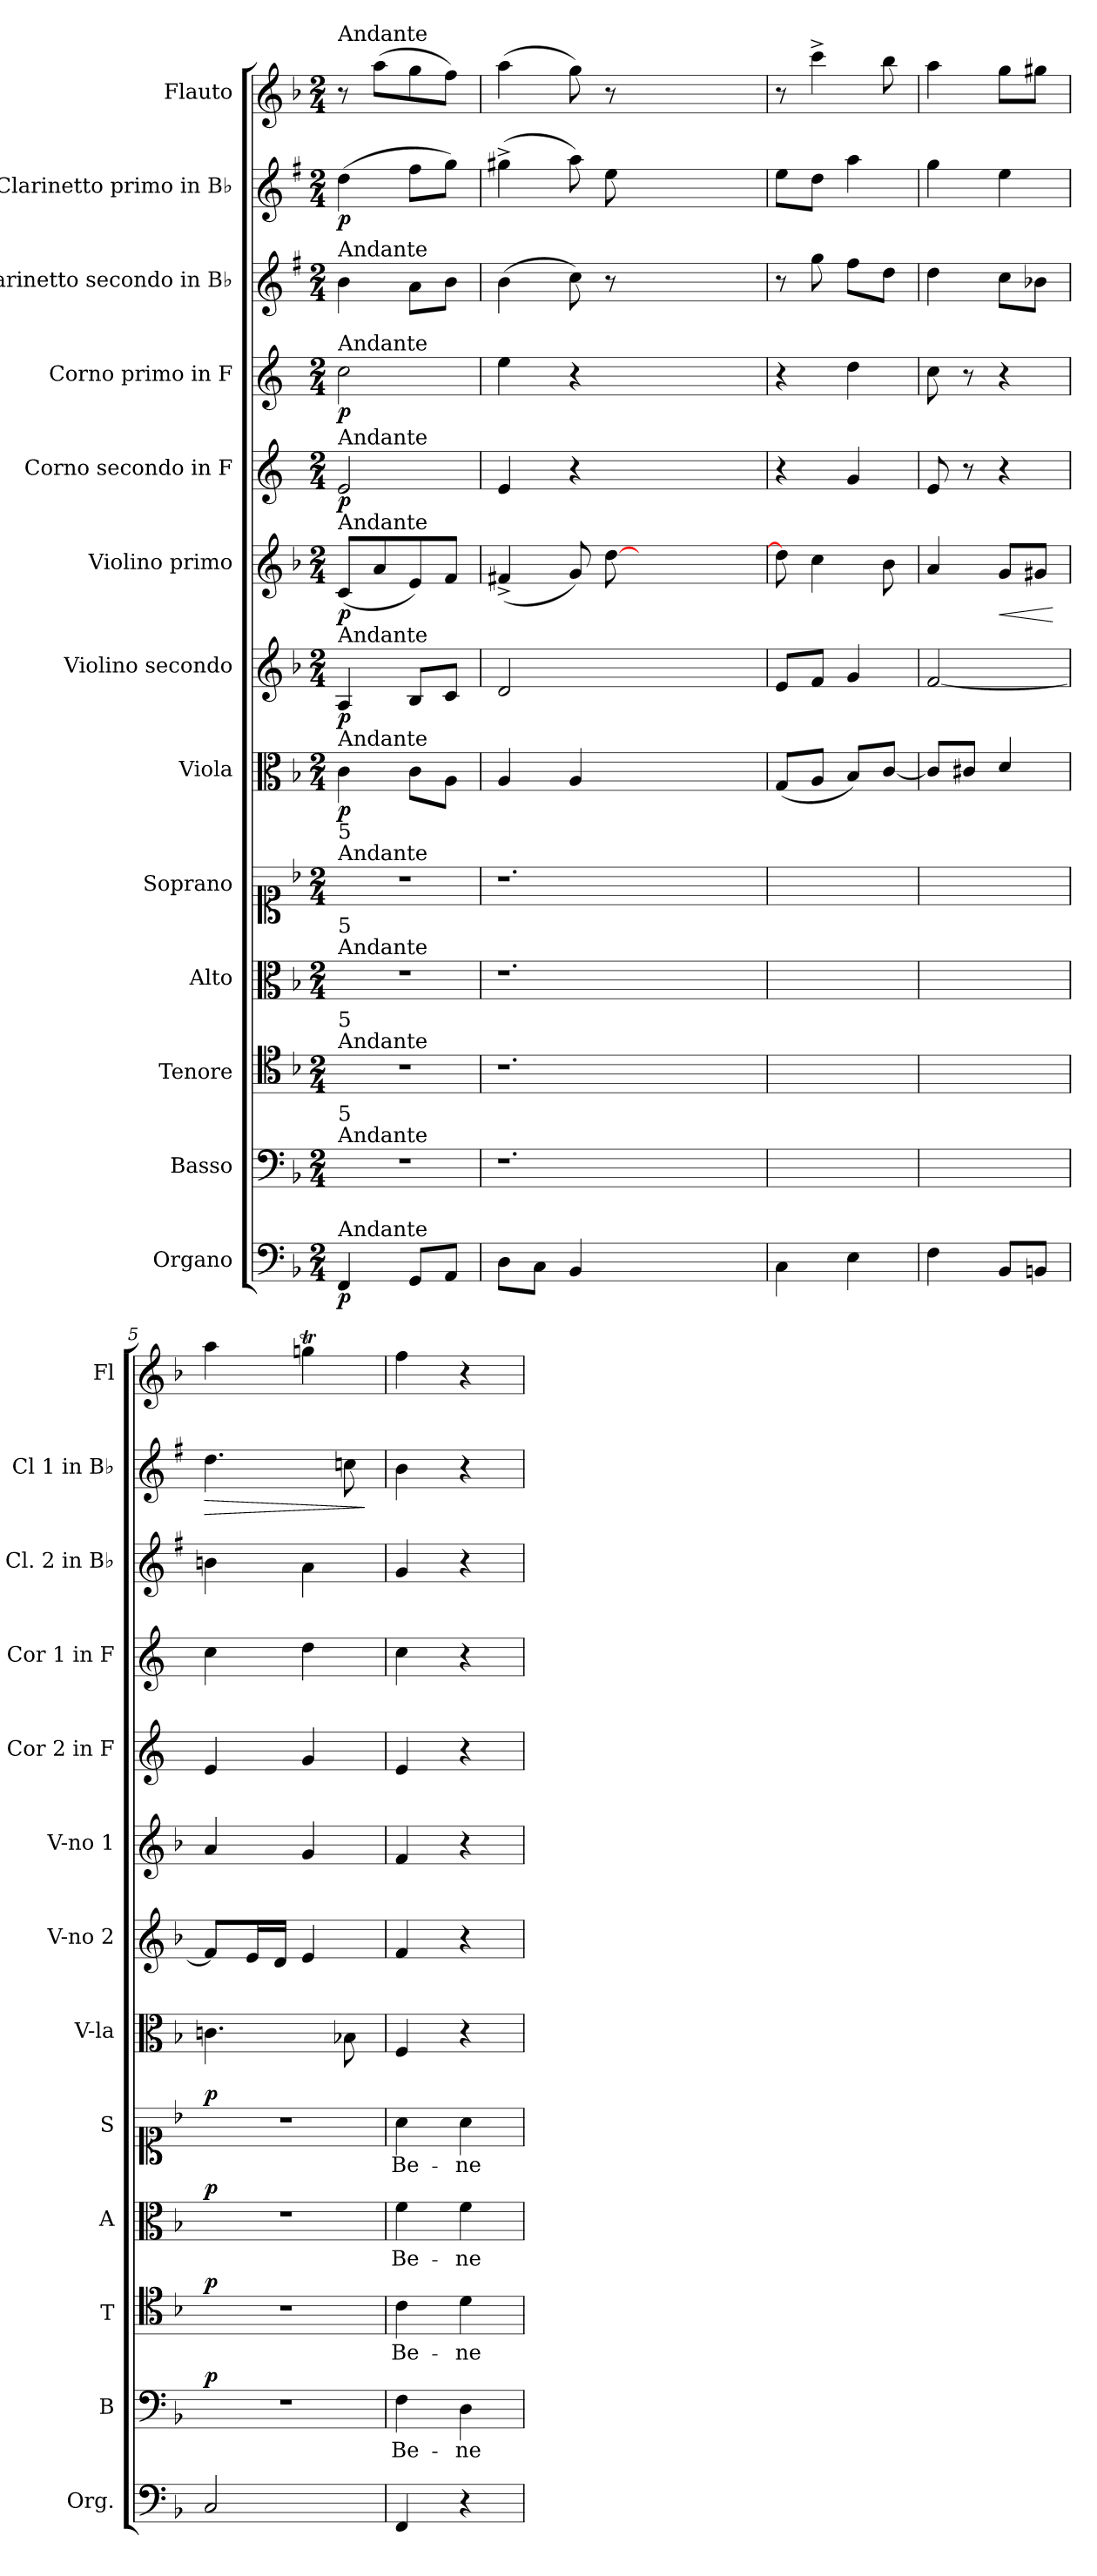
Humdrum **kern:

**kern	**dynam	**kern	**text	**dynam	**kern	**text	**dynam	**kern	**text	**dynam	**kern	**text	**dynam	**kern	**dynam	**kern	**dynam	**kern	**dynam	**kern	**dynam	**kern	**dynam	**kern	**kern	**dynam	**kern
*part13	*part13	*part12	*part12	*part12	*part11	*part11	*part11	*part10	*part10	*part10	*part9	*part9	*part9	*part8	*part8	*part7	*part7	*part6	*part6	*part5	*part5	*part4	*part4	*part3	*part2	*part2	*part1
*staff13	*staff13	*staff12	*staff12	*staff12	*staff11	*staff11	*staff11	*staff10	*staff10	*staff10	*staff9	*staff9	*staff9	*staff8	*staff8	*staff7	*staff7	*staff6	*staff6	*staff5	*staff5	*staff4	*staff4	*staff3	*staff2	*staff2	*staff1
*I"Organo	*	*I"Basso	*	*	*I"Tenore	*	*	*I"Alto	*	*	*I"Soprano	*	*	*I"Viola	*	*I"Violino secondo	*	*I"Violino primo	*	*I"Corno secondo in F	*	*I"Corno primo in F	*	*I"Clarinetto secondo in B♭	*I"Clarinetto primo in B♭	*	*I"Flauto
*I'Org.	*	*I'B	*	*	*I'T	*	*	*I'A	*	*	*I'S	*	*	*I'V-la	*	*I'V-no 2	*	*I'V-no 1	*	*I'Cor 2 in F	*	*I'Cor 1 in F	*	*I'Cl. 2 in B♭	*I'Cl 1 in B♭	*	*I'Fl
*clefF4	*	*clefF4	*	*	*clefC4	*	*	*clefC3	*	*	*clefC1	*	*	*clefC3	*	*clefG2	*	*clefG2	*	*clefG2	*	*clefG2	*	*clefG2	*clefG2	*	*clefG2
*	*	*	*	*	*	*	*	*	*	*	*	*	*	*	*	*	*	*	*	*ITrd4c7	*	*ITrd4c7	*	*ITrd1c2	*ITrd1c2	*	*
*k[b-]	*	*k[b-]	*	*	*k[b-]	*	*	*k[b-]	*	*	*k[b-]	*	*	*k[b-]	*	*k[b-]	*	*k[b-]	*	*k[b-]	*	*k[b-]	*	*k[b-]	*k[b-]	*	*k[b-]
*M2/4	*	*M2/4	*	*	*M2/4	*	*	*M2/4	*	*	*M2/4	*	*	*M2/4	*	*M2/4	*	*M2/4	*	*M2/4	*	*M2/4	*	*M2/4	*M2/4	*	*M2/4
=1	=1	=1	=1	=1	=1	=1	=1	=1	=1	=1	=1	=1	=1	=1	=1	=1	=1	=1	=1	=1	=1	=1	=1	=1	=1	=1	=1
!	!	!	!	!	!	!	!	!	!	!	!	!	!	!	!	!	!	!	!	!	!	!	!	!	!	!	!LO:TX:a:t=Andante
!	!	!	!	!	!	!	!	!	!	!	!	!	!	!	!	!	!	!	!	!	!	!	!	!LO:TX:a:t=Andante	!	!	!
!	!	!	!	!	!	!	!	!	!	!	!	!	!	!	!	!	!	!	!	!	!	!LO:TX:a:t=Andante	!	!	!	!	!
!	!	!	!	!	!	!	!	!	!	!	!	!	!	!	!	!	!	!	!	!LO:TX:a:t=Andante	!	!	!	!	!	!	!
!	!	!	!	!	!	!	!	!	!	!	!	!	!	!	!	!	!	!LO:TX:a:t=Andante	!	!	!	!	!	!	!	!	!
!	!	!	!	!	!	!	!	!	!	!	!	!	!	!	!	!LO:TX:a:t=Andante	!	!	!	!	!	!	!	!	!	!	!
!	!	!	!	!	!	!	!	!	!	!	!	!	!	!LO:TX:a:t=Andante	!	!	!	!	!	!	!	!	!	!	!	!	!
!	!	!	!	!	!	!	!	!	!	!	!LO:TX:a:t=Andante	!	!	!	!	!	!	!	!	!	!	!	!	!	!	!	!
!	!	!	!	!	!	!	!	!	!	!	!LO:TX:a:t=5	!	!	!	!	!	!	!	!	!	!	!	!	!	!	!	!
!	!	!	!	!	!	!	!	!LO:TX:a:t=Andante	!	!	!	!	!	!	!	!	!	!	!	!	!	!	!	!	!	!	!
!	!	!	!	!	!	!	!	!LO:TX:a:t=5	!	!	!	!	!	!	!	!	!	!	!	!	!	!	!	!	!	!	!
!	!	!	!	!	!LO:TX:a:t=Andante	!	!	!	!	!	!	!	!	!	!	!	!	!	!	!	!	!	!	!	!	!	!
!	!	!	!	!	!LO:TX:a:t=5	!	!	!	!	!	!	!	!	!	!	!	!	!	!	!	!	!	!	!	!	!	!
!	!	!LO:TX:a:t=Andante	!	!	!	!	!	!	!	!	!	!	!	!	!	!	!	!	!	!	!	!	!	!	!	!	!
!	!	!LO:TX:a:t=5	!	!	!	!	!	!	!	!	!	!	!	!	!	!	!	!	!	!	!	!	!	!	!	!	!
!LO:TX:a:t=Andante	!	!	!	!	!	!	!	!	!	!	!	!	!	!	!	!	!	!	!	!	!	!	!	!	!	!	!
!	!LO:DY:b	!	!	!	!	!	!	!	!	!	!	!	!	!	!LO:DY:b	!	!LO:DY:b	!	!LO:DY:b	!	!LO:DY:b	!	!LO:DY:b	!	!	!LO:DY:b	!
4FF/	p	2r	.	.	2r	.	.	2r	.	.	2r	.	.	4c\	p	4A/	p	(8c/L	p	2A/	p	2f\	p	4a\	(4cc\	p	8r
.	.	.	.	.	.	.	.	.	.	.	.	.	.	.	.	.	.	8a/	.	.	.	.	.	.	.	.	(8aa\L
8GG/L	.	.	.	.	.	.	.	.	.	.	.	.	.	8c\L	.	8B-/L	.	8e/)	.	.	.	.	.	8g\L	8ee\L	.	8gg\
8AA/J	.	.	.	.	.	.	.	.	.	.	.	.	.	8A\J	.	8c/J	.	8f/J	.	.	.	.	.	8a\J	8ff\J)	.	8ff\J)
=2	=2	=2	=2	=2	=2	=2	=2	=2	=2	=2	=2	=2	=2	=2	=2	=2	=2	=2	=2	=2	=2	=2	=2	=2	=2	=2	=2
8D\L	.	1.r	.	.	1.r	.	.	1.r	.	.	1.r	.	.	4A/	.	2d/	.	(4f#X^>/	.	4A/	.	4a\	.	(4a\	(4ff#X^<\	.	(4aa\
8C\J	.	.	.	.	.	.	.	.	.	.	.	.	.	.	.	.	.	.	.	.	.	.	.	.	.	.	.
4BB-/	.	.	.	.	.	.	.	.	.	.	.	.	.	4A/	.	.	.	8g/)	.	4r	.	4r	.	8b-\)	8gg\)	.	8gg\)
.	.	.	.	.	.	.	.	.	.	.	.	.	.	.	.	.	.	[8dd\	.	.	.	.	.	8r	8dd\	.	8r
1ryy	.	.	.	.	.	.	.	.	.	.	.	.	.	1ryy	.	1ryy	.	1ryy	.	1ryy	.	1ryy	.	1ryy	1ryy	.	1ryy
=3	=3	=3	=3	=3	=3	=3	=3	=3	=3	=3	=3	=3	=3	=3	=3	=3	=3	=3	=3	=3	=3	=3	=3	=3	=3	=3	=3
4C\	.	2ryy	.	.	2ryy	.	.	2ryy	.	.	2ryy	.	.	(8G/L	.	8e/L	.	8dd\]	.	4r	.	4r	.	8r	8dd\L	.	8r
.	.	.	.	.	.	.	.	.	.	.	.	.	.	8A/J	.	8f/J	.	4cc\	.	.	.	.	.	8ff\	8cc\J	.	4ccc^\
4E\	.	.	.	.	.	.	.	.	.	.	.	.	.	8B-/L)	.	4g/	.	.	.	4c/	.	4g\	.	8ee\L	4gg\	.	.
.	.	.	.	.	.	.	.	.	.	.	.	.	.	[8c/J	.	.	.	8b-\	.	.	.	.	.	8cc\J	.	.	8bb-\
=4	=4	=4	=4	=4	=4	=4	=4	=4	=4	=4	=4	=4	=4	=4	=4	=4	=4	=4	=4	=4	=4	=4	=4	=4	=4	=4	=4
4F\	.	2ryy	.	.	2ryy	.	.	2ryy	.	.	2ryy	.	.	8c/L]	.	[2f/	.	4a/	.	8A/	.	8f\	.	4cc\	4ff\	.	4aa\
.	.	.	.	.	.	.	.	.	.	.	.	.	.	8c#X/J	.	.	.	.	.	8r	.	8r	.	.	.	.	.
!	!	!	!	!	!	!	!	!	!	!	!	!	!	!	!	!	!	!	!LO:HP:b	!	!	!	!	!	!	!	!
8BB-/L	.	.	.	.	.	.	.	.	.	.	.	.	.	4d/	.	.	.	8g/L	<	4r	.	4r	.	8b-\L	4dd\	.	8gg\L
8BBn/J	.	.	.	.	.	.	.	.	.	.	.	.	.	.	.	.	.	8g#X/J	.	.	.	.	.	8a-X\J	.	.	8gg#X\J
.	.	.	.	.	.	.	.	.	.	.	.	.	.	.	.	.	.	.	[	.	.	.	.	.	.	.	.
=5	=5	=5	=5	=5	=5	=5	=5	=5	=5	=5	=5	=5	=5	=5	=5	=5	=5	=5	=5	=5	=5	=5	=5	=5	=5	=5	=5
!	!	!	!	!LO:DY:b	!	!	!LO:DY:b	!	!	!LO:DY:b	!	!	!LO:DY:b	!	!	!	!	!	!	!	!	!	!	!	!	!LO:HP:b	!
2C/	.	2r	.	p	2r	.	p	2r	.	p	2r	.	p	4.cn\	.	8f/L]	.	4a/	.	4A/	.	4f\	.	4an\	4.cc\	>	4aa\
.	.	.	.	.	.	.	.	.	.	.	.	.	.	.	.	16e/L	.	.	.	.	.	.	.	.	.	.	.
.	.	.	.	.	.	.	.	.	.	.	.	.	.	.	.	16d/JJ	.	.	.	.	.	.	.	.	.	.	.
.	.	.	.	.	.	.	.	.	.	.	.	.	.	.	.	4e/	.	4g/	.	4c/	.	4g\	.	4g\	.	.	4ggnT\
.	.	.	.	.	.	.	.	.	.	.	.	.	.	8B-X\	.	.	.	.	.	.	.	.	.	.	8b-X\	.	.
.	.	.	.	.	.	.	.	.	.	.	.	.	.	.	.	.	.	.	.	.	.	.	.	.	.	]	.
=6	=6	=6	=6	=6	=6	=6	=6	=6	=6	=6	=6	=6	=6	=6	=6	=6	=6	=6	=6	=6	=6	=6	=6	=6	=6	=6	=6
4FF/	.	4F\	Be-	.	4c\	Be-	.	4f\	Be-	.	4a\	Be-	.	4F/	.	4f/	.	4f/	.	4A/	.	4f\	.	4f/	4a\	.	4ff\
4r	.	4D\	-ne-	.	4d\	-ne-	.	4f\	-ne-	.	4a\	-ne-	.	4r	.	4r	.	4r	.	4r	.	4r	.	4r	4r	.	4r
=	=	=	=	=	=	=	=	=	=	=	=	=	=	=	=	=	=	=	=	=	=	=	=	=	=	=	=
*-	*-	*-	*-	*-	*-	*-	*-	*-	*-	*-	*-	*-	*-	*-	*-	*-	*-	*-	*-	*-	*-	*-	*-	*-	*-	*-	*-
